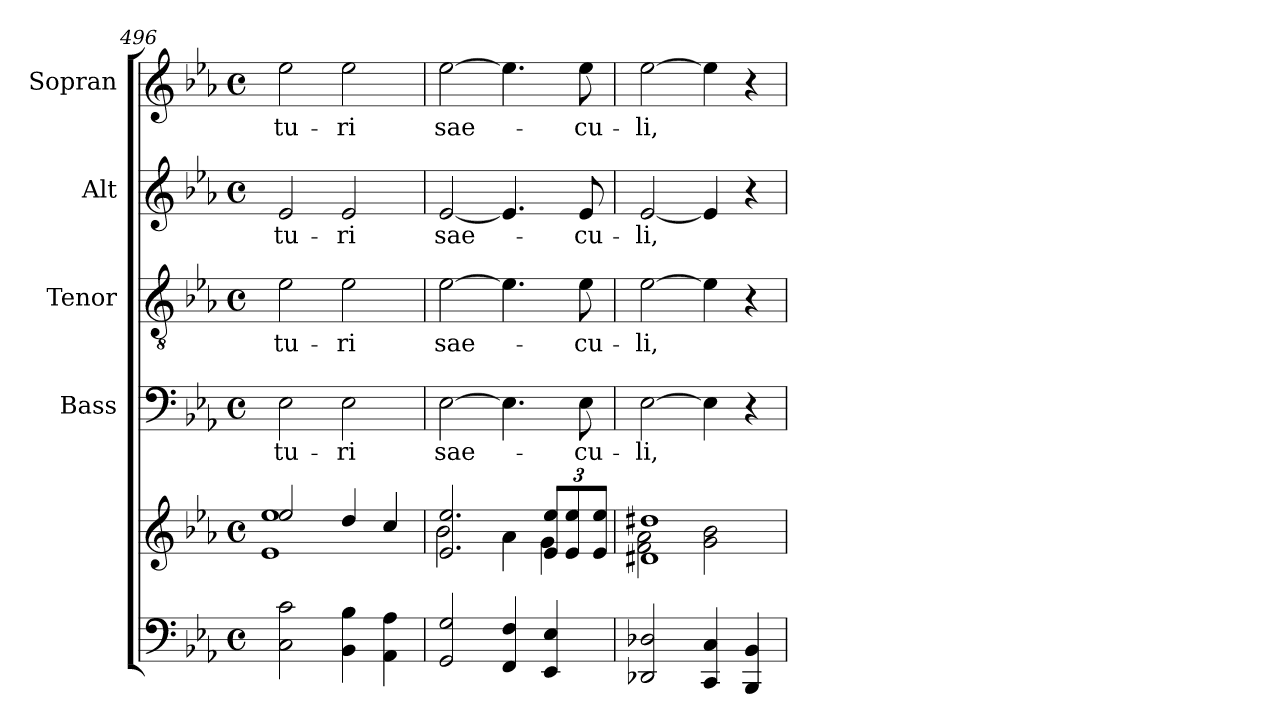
**kern	**kern	**kern	**text	**kern	**text	**kern	**text	**kern	**text
*part5	*part5	*part4	*part4	*part3	*part3	*part2	*part2	*part1	*part1
*staff6	*staff5	*staff4	*staff4	*staff3	*staff3	*staff2	*staff2	*staff1	*staff1
*	*	*I"Bass	*	*I"Tenor	*	*I"Alt	*	*I"Sopran	*
*	*	*I'B.	*	*I'T.	*	*I'A.	*	*I'S.	*
*clefF4	*clefG2	*clefF4	*	*clefGv2	*	*clefG2	*	*clefG2	*
*k[b-e-a-]	*k[b-e-a-]	*k[b-e-a-]	*	*k[b-e-a-]	*	*k[b-e-a-]	*	*k[b-e-a-]	*
*E-:	*E-:	*E-:	*	*E-:	*	*E-:	*	*E-:	*
*M4/4	*M4/4	*M4/4	*	*M4/4	*	*M4/4	*	*M4/4	*
*met(c)	*met(c)	*met(c)	*	*met(c)	*	*met(c)	*	*met(c)	*
=496	=496	=496	=496	=496	=496	=496	=496	=496	=496
*	*^	*	*	*	*	*	*	*	*
!	!	!	!	!LO:LY:b	!	!LO:LY:b	!	!LO:LY:b	!	!LO:LY:b
2C\ 2c\	2ee-/	1e- 1ee-	2E-\	-tu-	2e-\	-tu-	2e-/	-tu-	2ee-\	-tu-
!	!	!	!	!LO:LY:b	!	!LO:LY:b	!	!LO:LY:b	!	!LO:LY:b
4BB-\ 4B-\	4dd/	.	2E-\	-ri	2e-\	-ri	2e-/	-ri	2ee-\	-ri
4AA-\ 4A-\	4cc/	.	.	.	.	.	.	.	.	.
=497	=497	=497	=497	=497	=497	=497	=497	=497	=497	=497
!	!	!	!	!LO:LY:b	!	!LO:LY:b	!	!LO:LY:b	!	!LO:LY:b
2GG/ 2G/	2.e-/ 2.ee-/	2b-\	[2E-\	sae-	[2e-\	sae-	[2e-/	sae-	[2ee-\	sae-
4FF/ 4F/	.	4a-\	4.E-\]	.	4.e-\]	.	4.e-/]	.	4.ee-\]	.
*	*Xbrackettup	*	*	*	*	*	*	*	*	*
4EE-/ 4E-/	12e-/ 12ee-/L	4g\	.	.	.	.	.	.	.	.
.	12e-/ 12ee-/	.	.	.	.	.	.	.	.	.
!	!	!	!	!LO:LY:b	!	!LO:LY:b	!	!LO:LY:b	!	!LO:LY:b
.	.	.	8E-\	-cu-	8e-\	-cu-	8e-/	-cu-	8ee-\	-cu-
.	12e-/ 12ee-/J	.	.	.	.	.	.	.	.	.
=498	=498	=498	=498	=498	=498	=498	=498	=498	=498	=498
!	!	!	!	!LO:LY:b	!	!LO:LY:b	!	!LO:LY:b	!	!LO:LY:b
2DD-X/ 2D-X/	1d#X 1dd#X	2f\ 2a-\	[2E-\	-li,	[2e-\	-li,	[2e-/	-li,	[2ee-\	-li,
4CC/ 4C/	.	2g\ 2b-\	4E-\]	.	4e-\]	.	4e-/]	.	4ee-\]	.
4BBB-/ 4BB-/	.	.	4r	.	4r	.	4r	.	4r	.
*	*v	*v	*	*	*	*	*	*	*	*
=	=	=	=	=	=	=	=	=	=
*-	*-	*-	*-	*-	*-	*-	*-	*-	*-
